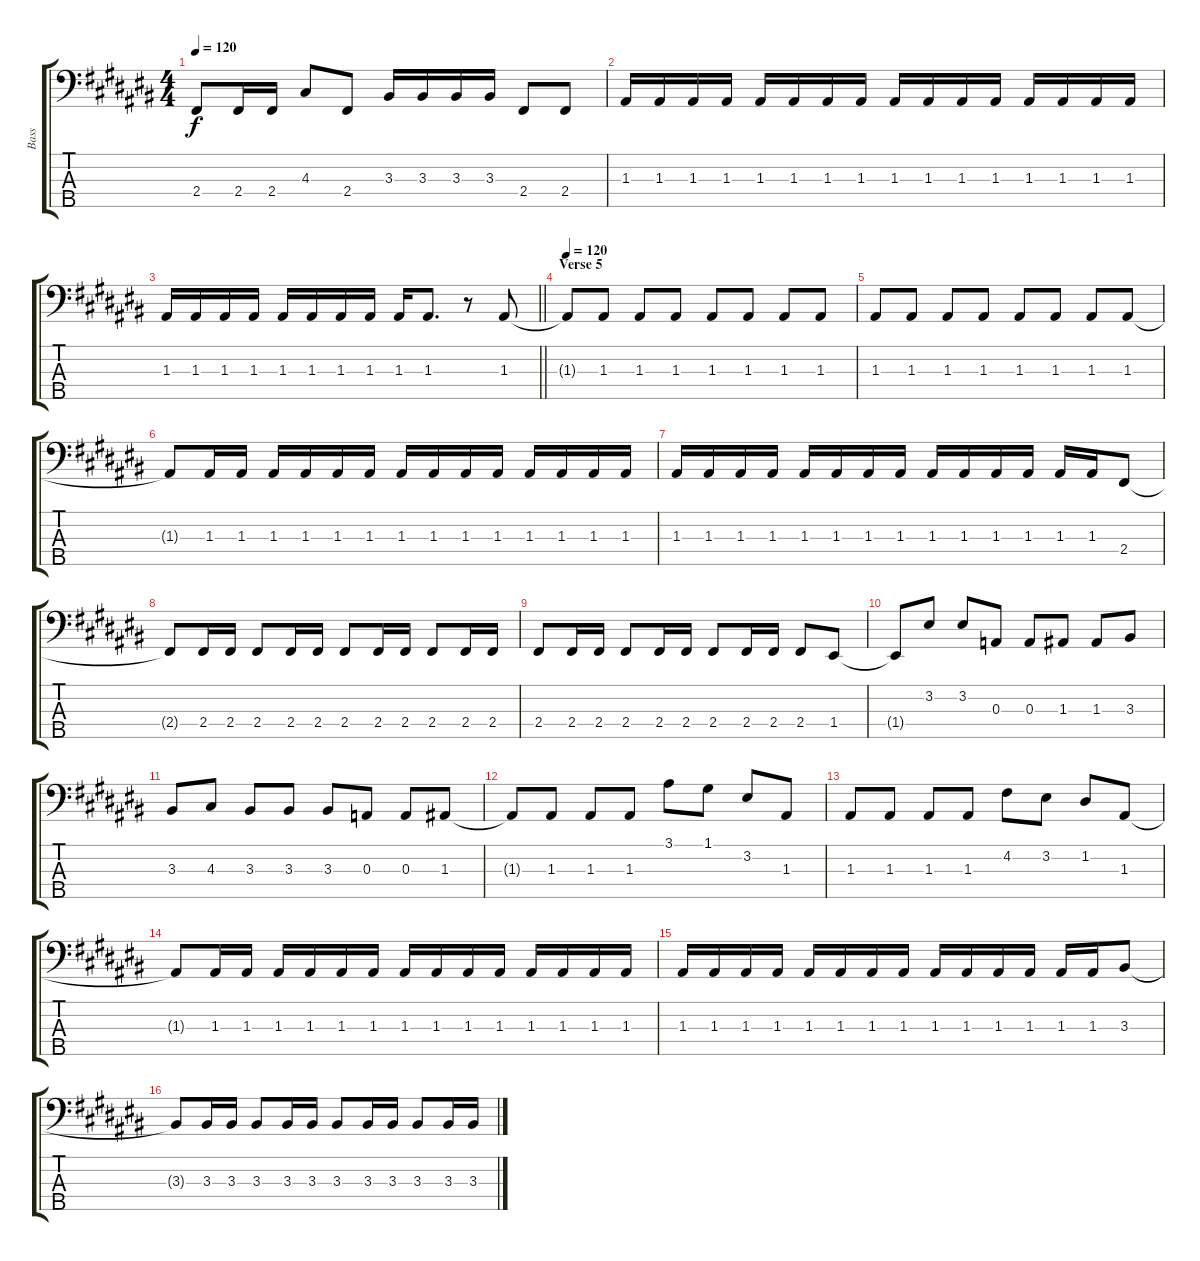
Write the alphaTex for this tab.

\track ("Bass" "Bass") {instrument electricbassfinger}
\staff {score tabs}
\tuning (G2 D2 A1 E1 B0) {hide}
\ts (4 4)
\tempo 120
\clef f4
\ks c#
2.4{t}.8{dy f} 2.4.16 2.4.16 4.3.8 2.4.8 3.3.16 3.3.16 3.3.16 3.3.16 2.4.8 2.4.8 |
1.3.16 1.3.16 1.3.16 1.3.16 1.3.16 1.3.16 1.3.16 1.3.16 1.3.16 1.3.16 1.3.16 1.3.16 1.3.16 1.3.16 1.3.16 1.3.16 |
\barLineRight lightlight
1.3.16 1.3.16 1.3.16 1.3.16 1.3.16 1.3.16 1.3.16 1.3.16 1.3.16 1.3.8{d} r.8 1.3.8 |
\section ("" "Verse 5")
\tempo 120
1.3{t}.8 1.3.8 1.3.8 1.3.8 1.3.8 1.3.8 1.3.8 1.3.8 |
1.3.8 1.3.8 1.3.8 1.3.8 1.3.8 1.3.8 1.3.8 1.3.8 |
1.3{t}.8 1.3.16 1.3.16 1.3.16 1.3.16 1.3.16 1.3.16 1.3.16 1.3.16 1.3.16 1.3.16 1.3.16 1.3.16 1.3.16 1.3.16 |
1.3.16 1.3.16 1.3.16 1.3.16 1.3.16 1.3.16 1.3.16 1.3.16 1.3.16 1.3.16 1.3.16 1.3.16 1.3.16 1.3.16 2.4.8 |
2.4{t}.8 2.4.16 2.4.16 2.4.8 2.4.16 2.4.16 2.4.8 2.4.16 2.4.16 2.4.8 2.4.16 2.4.16 |
2.4.8 2.4.16 2.4.16 2.4.8 2.4.16 2.4.16 2.4.8 2.4.16 2.4.16 2.4.8 1.4.8 |
1.4{t}.8 3.2.8 3.2.8 0.3.8 0.3.8 1.3.8 1.3.8 3.3.8 |
3.3.8 4.3.8 3.3.8 3.3.8 3.3.8 0.3.8 0.3.8 1.3.8 |
1.3{t}.8 1.3.8 1.3.8 1.3.8 3.1.8 1.1.8 3.2.8 1.3.8 |
1.3.8 1.3.8 1.3.8 1.3.8 4.2.8 3.2.8 1.2.8 1.3.8 |
1.3{t}.8 1.3.16 1.3.16 1.3.16 1.3.16 1.3.16 1.3.16 1.3.16 1.3.16 1.3.16 1.3.16 1.3.16 1.3.16 1.3.16 1.3.16 |
1.3.16 1.3.16 1.3.16 1.3.16 1.3.16 1.3.16 1.3.16 1.3.16 1.3.16 1.3.16 1.3.16 1.3.16 1.3.16 1.3.16 3.3.8 |
3.3{t}.8 3.3.16 3.3.16 3.3.8 3.3.16 3.3.16 3.3.8 3.3.16 3.3.16 3.3.8 3.3.16 3.3.16
